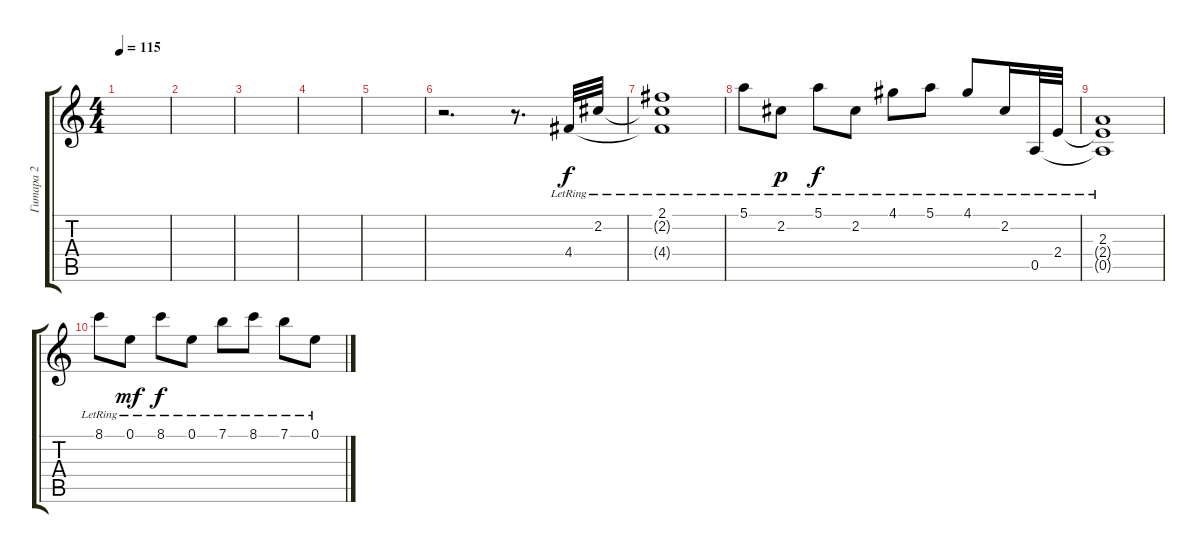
\track ("Гитара 2" "Гитара 2") {instrument acousticguitarsteel}
\staff {score tabs}
\tuning (E4 B3 G3 D3 A2 E2) {hide}
\ts (4 4)
\tempo 115
\clef g2
\ks c
|
|
|
|
|
r.2{d} r.8{d} 4.4{lr}.32 2.2{lr}.32 |
(2.1{lr} 2.2{t} 4.4{t}).1 |
5.1{lr}.8 2.2{lr}.8{dy p} 5.1{lr}.8{dy f} 2.2{lr}.8 4.1{lr}.8 5.1{lr}.8 4.1{lr}.8 2.2{lr}.16 0.5{lr}.32 2.4{lr}.32 |
(2.3{lr} 2.4{t} 0.5{t}).1 |
8.1{lr}.8 0.1{lr}.8{dy mf} 8.1{lr}.8{dy f} 0.1{lr}.8 7.1{lr}.8 8.1{lr}.8 7.1{lr}.8 0.1{lr}.8
